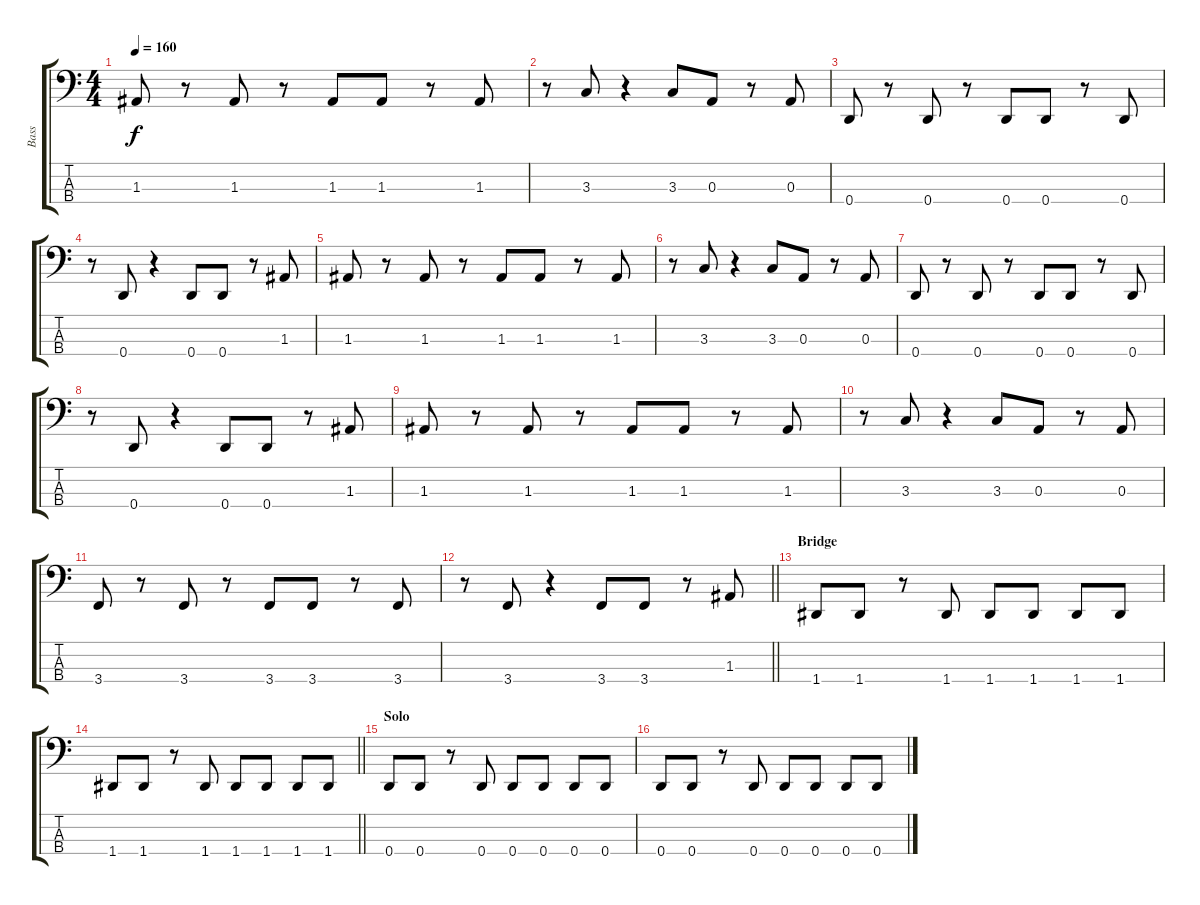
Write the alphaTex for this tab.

\track ("Bass" "Bass") {instrument electricbasspick}
\staff {score tabs}
\tuning (G2 D2 A1 D1) {hide}
\ts (4 4)
\tempo 160
\clef f4
\ks c
1.3.8{dy f} r.8 1.3.8 r.8 1.3.8 1.3.8 r.8 1.3.8 |
r.8 3.3.8 r.4 3.3.8 0.3.8 r.8 0.3.8 |
0.4.8 r.8 0.4.8 r.8 0.4.8 0.4.8 r.8 0.4.8 |
r.8 0.4.8 r.4 0.4.8 0.4.8 r.8 1.3.8 |
1.3.8 r.8 1.3.8 r.8 1.3.8 1.3.8 r.8 1.3.8 |
r.8 3.3.8 r.4 3.3.8 0.3.8 r.8 0.3.8 |
0.4.8 r.8 0.4.8 r.8 0.4.8 0.4.8 r.8 0.4.8 |
r.8 0.4.8 r.4 0.4.8 0.4.8 r.8 1.3.8 |
1.3.8 r.8 1.3.8 r.8 1.3.8 1.3.8 r.8 1.3.8 |
r.8 3.3.8 r.4 3.3.8 0.3.8 r.8 0.3.8 |
3.4.8 r.8 3.4.8 r.8 3.4.8 3.4.8 r.8 3.4.8 |
\barLineRight lightlight
r.8 3.4.8 r.4 3.4.8 3.4.8 r.8 1.3.8 |
\section ("" "Bridge")
1.4.8 1.4.8 r.8 1.4.8 1.4.8 1.4.8 1.4.8 1.4.8 |
\barLineRight lightlight
1.4.8 1.4.8 r.8 1.4.8 1.4.8 1.4.8 1.4.8 1.4.8 |
\section ("" "Solo")
0.4.8 0.4.8 r.8 0.4.8 0.4.8 0.4.8 0.4.8 0.4.8 |
0.4.8 0.4.8 r.8 0.4.8 0.4.8 0.4.8 0.4.8 0.4.8
